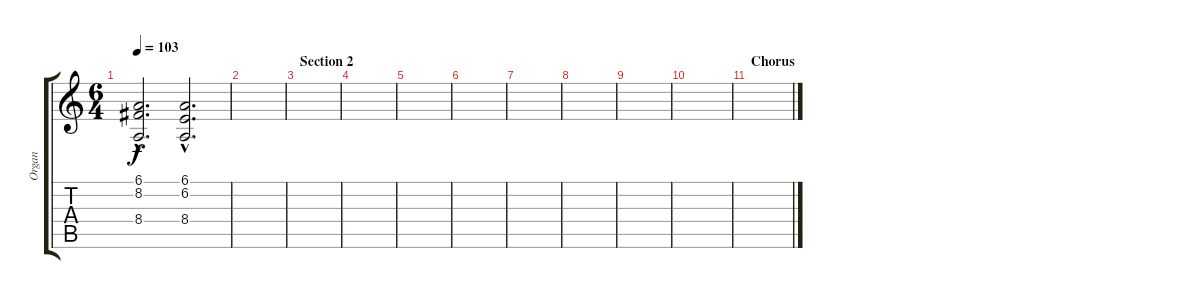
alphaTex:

\track ("Organ" "Organ") {instrument drawbarorgan}
\staff {score tabs}
\tuning (Eb4 Bb3 Gb3 Db3 Ab2 Eb2) {hide}
\ts (6 4)
\tempo 103
\clef g2
\ks c
(6.1{hac} 8.2{hac} 8.4{hac}).2{d dy f} (6.1{hac} 6.2{hac} 8.4{hac}).2{d} |
|
\section ("" "Section 2")
|
|
|
|
|
|
|
|
\section ("" "Chorus")
